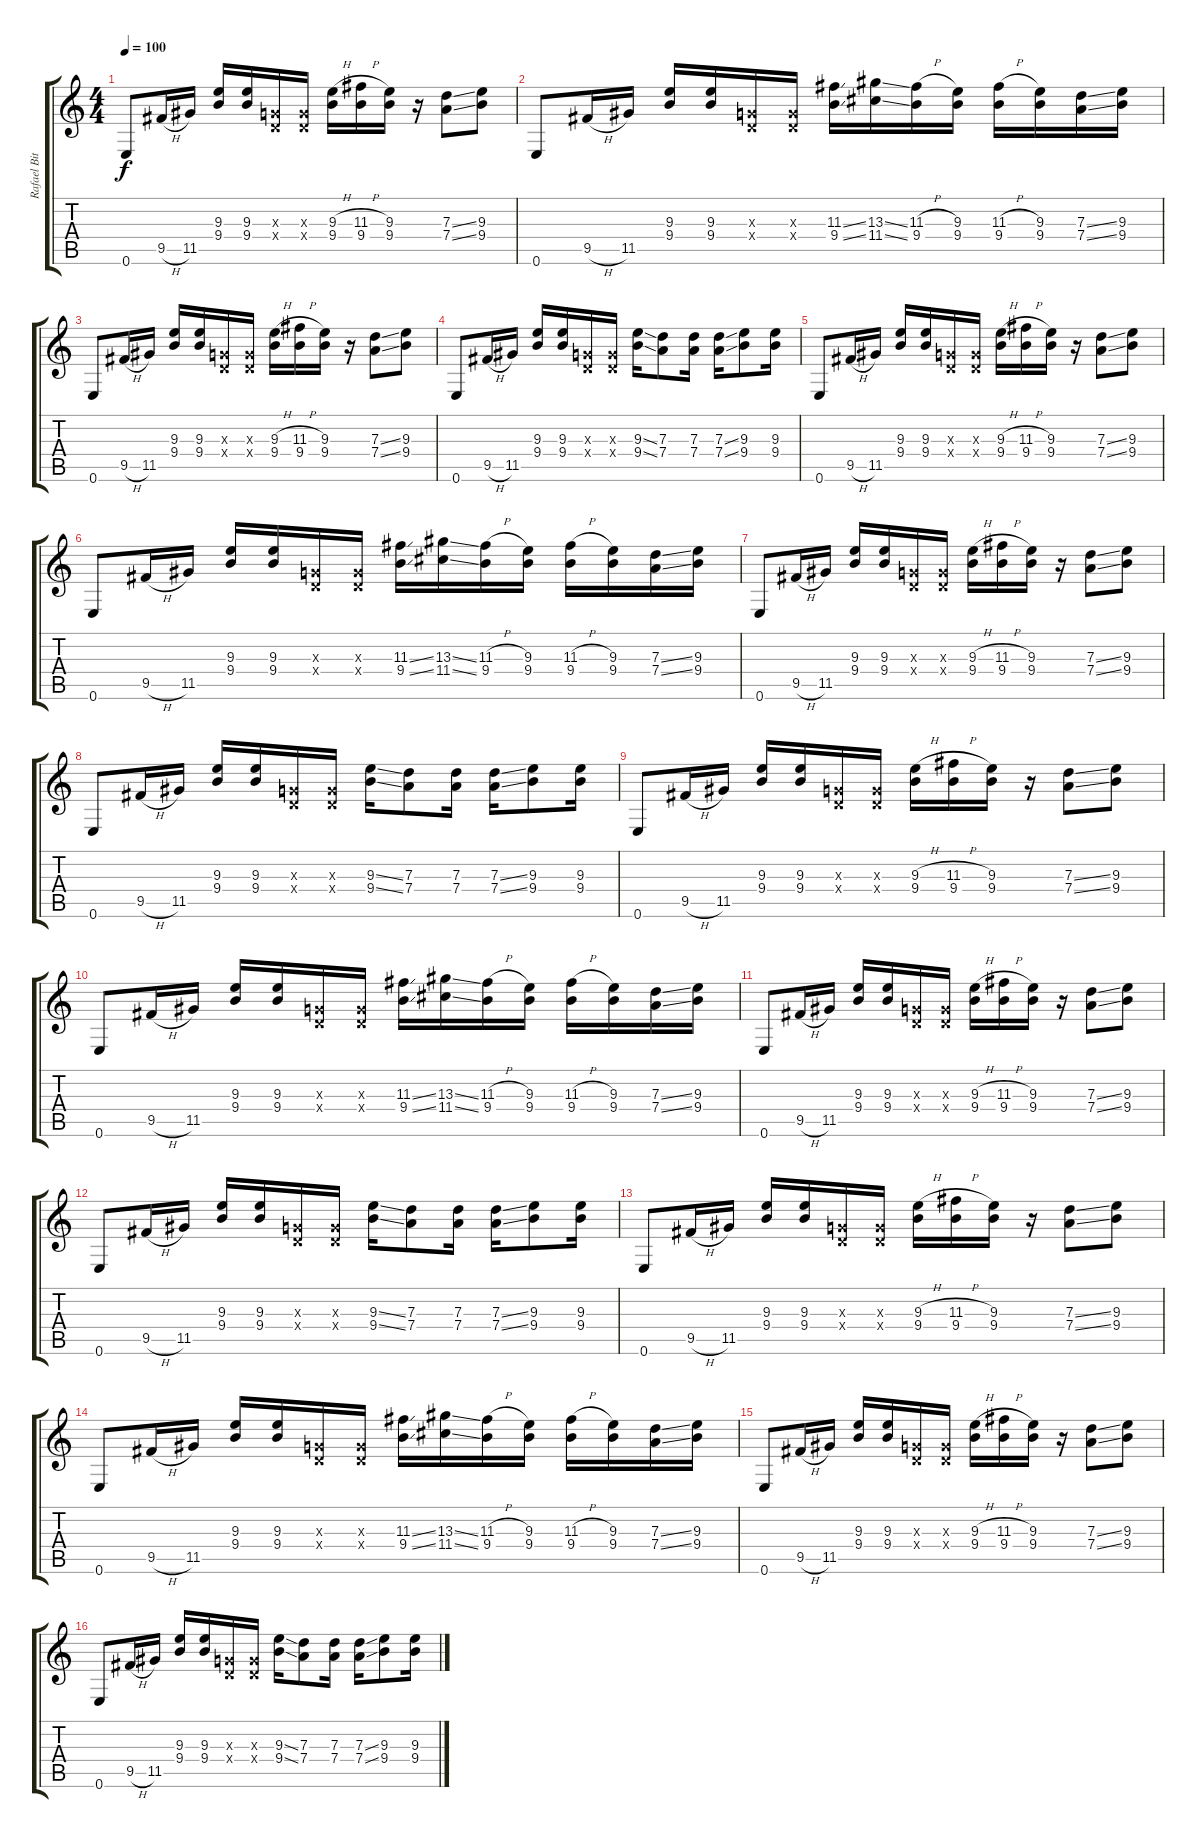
\track ("Rafael Bittencourt" "Rafael Bit") {instrument distortionguitar}
\staff {score tabs}
\tuning (E4 B3 G3 D3 A2 E2) {hide}
\ts (4 4)
\tempo 100
\clef g2
\ks c
0.6.8{dy f} 9.5{h}.16 11.5.16 (9.3 9.4).16 (9.3 9.4).16 (0.3{x} 0.4{x}).16 (0.3{x} 0.4{x}).16 (9.3{h} 9.4).16 (11.3{h} 9.4).16 (9.3 9.4).16 r.16 (7.3{ss} 7.4{ss}).8 (9.3 9.4).8 |
0.6.8 9.5{h}.16 11.5.16 (9.3 9.4).16 (9.3 9.4).16 (0.3{x} 0.4{x}).16 (0.3{x} 0.4{x}).16 (11.3{ss} 9.4{ss}).16 (13.3{ss} 11.4{ss}).16 (11.3{h} 9.4).16 (9.3 9.4).16 (11.3{h} 9.4).16 (9.3 9.4).16 (7.3{ss} 7.4{ss}).16 (9.3 9.4).16 |
0.6.8 9.5{h}.16 11.5.16 (9.3 9.4).16 (9.3 9.4).16 (0.3{x} 0.4{x}).16 (0.3{x} 0.4{x}).16 (9.3{h} 9.4).16 (11.3{h} 9.4).16 (9.3 9.4).16 r.16 (7.3{ss} 7.4{ss}).8 (9.3 9.4).8 |
0.6.8 9.5{h}.16 11.5.16 (9.3 9.4).16 (9.3 9.4).16 (0.3{x} 0.4{x}).16 (0.3{x} 0.4{x}).16 (9.3{ss} 9.4{ss}).16 (7.3 7.4).8 (7.3 7.4).16 (7.3{ss} 7.4{ss}).16 (9.3 9.4).8 (9.3 9.4).16 |
0.6.8 9.5{h}.16 11.5.16 (9.3 9.4).16 (9.3 9.4).16 (0.3{x} 0.4{x}).16 (0.3{x} 0.4{x}).16 (9.3{h} 9.4).16 (11.3{h} 9.4).16 (9.3 9.4).16 r.16 (7.3{ss} 7.4{ss}).8 (9.3 9.4).8 |
0.6.8 9.5{h}.16 11.5.16 (9.3 9.4).16 (9.3 9.4).16 (0.3{x} 0.4{x}).16 (0.3{x} 0.4{x}).16 (11.3{ss} 9.4{ss}).16 (13.3{ss} 11.4{ss}).16 (11.3{h} 9.4).16 (9.3 9.4).16 (11.3{h} 9.4).16 (9.3 9.4).16 (7.3{ss} 7.4{ss}).16 (9.3 9.4).16 |
0.6.8 9.5{h}.16 11.5.16 (9.3 9.4).16 (9.3 9.4).16 (0.3{x} 0.4{x}).16 (0.3{x} 0.4{x}).16 (9.3{h} 9.4).16 (11.3{h} 9.4).16 (9.3 9.4).16 r.16 (7.3{ss} 7.4{ss}).8 (9.3 9.4).8 |
0.6.8 9.5{h}.16 11.5.16 (9.3 9.4).16 (9.3 9.4).16 (0.3{x} 0.4{x}).16 (0.3{x} 0.4{x}).16 (9.3{ss} 9.4{ss}).16 (7.3 7.4).8 (7.3 7.4).16 (7.3{ss} 7.4{ss}).16 (9.3 9.4).8 (9.3 9.4).16 |
0.6.8 9.5{h}.16 11.5.16 (9.3 9.4).16 (9.3 9.4).16 (0.3{x} 0.4{x}).16 (0.3{x} 0.4{x}).16 (9.3{h} 9.4).16 (11.3{h} 9.4).16 (9.3 9.4).16 r.16 (7.3{ss} 7.4{ss}).8 (9.3 9.4).8 |
0.6.8 9.5{h}.16 11.5.16 (9.3 9.4).16 (9.3 9.4).16 (0.3{x} 0.4{x}).16 (0.3{x} 0.4{x}).16 (11.3{ss} 9.4{ss}).16 (13.3{ss} 11.4{ss}).16 (11.3{h} 9.4).16 (9.3 9.4).16 (11.3{h} 9.4).16 (9.3 9.4).16 (7.3{ss} 7.4{ss}).16 (9.3 9.4).16 |
0.6.8 9.5{h}.16 11.5.16 (9.3 9.4).16 (9.3 9.4).16 (0.3{x} 0.4{x}).16 (0.3{x} 0.4{x}).16 (9.3{h} 9.4).16 (11.3{h} 9.4).16 (9.3 9.4).16 r.16 (7.3{ss} 7.4{ss}).8 (9.3 9.4).8 |
0.6.8 9.5{h}.16 11.5.16 (9.3 9.4).16 (9.3 9.4).16 (0.3{x} 0.4{x}).16 (0.3{x} 0.4{x}).16 (9.3{ss} 9.4{ss}).16 (7.3 7.4).8 (7.3 7.4).16 (7.3{ss} 7.4{ss}).16 (9.3 9.4).8 (9.3 9.4).16 |
0.6.8{volume 7} 9.5{h}.16 11.5.16 (9.3 9.4).16 (9.3 9.4).16 (0.3{x} 0.4{x}).16 (0.3{x} 0.4{x}).16 (9.3{h} 9.4).16 (11.3{h} 9.4).16 (9.3 9.4).16 r.16 (7.3{ss} 7.4{ss}).8 (9.3 9.4).8 |
0.6.8 9.5{h}.16 11.5.16 (9.3 9.4).16 (9.3 9.4).16 (0.3{x} 0.4{x}).16 (0.3{x} 0.4{x}).16 (11.3{ss} 9.4{ss}).16 (13.3{ss} 11.4{ss}).16 (11.3{h} 9.4).16 (9.3 9.4).16 (11.3{h} 9.4).16 (9.3 9.4).16 (7.3{ss} 7.4{ss}).16 (9.3 9.4).16 |
0.6.8{volume 3} 9.5{h}.16 11.5.16 (9.3 9.4).16 (9.3 9.4).16 (0.3{x} 0.4{x}).16 (0.3{x} 0.4{x}).16 (9.3{h} 9.4).16 (11.3{h} 9.4).16 (9.3 9.4).16 r.16 (7.3{ss} 7.4{ss}).8 (9.3 9.4).8 |
0.6.8 9.5{h}.16 11.5.16 (9.3 9.4).16 (9.3 9.4).16 (0.3{x} 0.4{x}).16 (0.3{x} 0.4{x}).16 (9.3{ss} 9.4{ss}).16 (7.3 7.4).8 (7.3 7.4).16 (7.3{ss} 7.4{ss}).16 (9.3 9.4).8 (9.3 9.4).16
